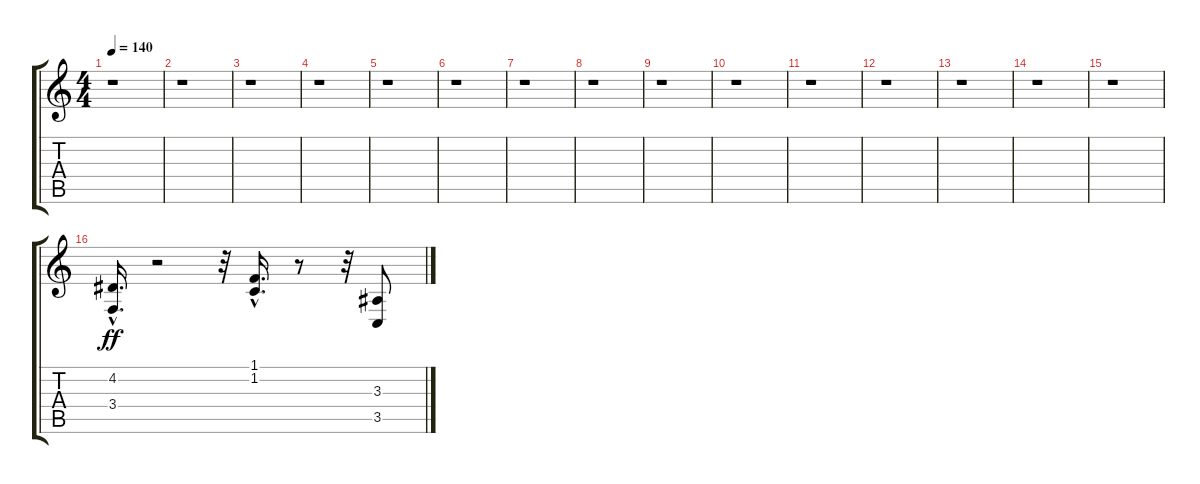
\track "" {instrument lead6voice}
\staff {score tabs}
\tuning (E4 B3 G3 D3 A2 E2) {hide}
\ts (4 4)
\tempo 140
\clef g2
\ks c
r.1{dy mf} |
r.1 |
r.1 |
r.1 |
r.1 |
r.1 |
r.1 |
r.1 |
r.1 |
r.1 |
r.1 |
r.1 |
r.1 |
r.1 |
r.1 |
(4.2{hac} 3.4{hac}).16{d dy ff} r.2 r.32 (1.1{hac} 1.2{hac}).16{d} r.8 r.32 (3.3 3.5).8
